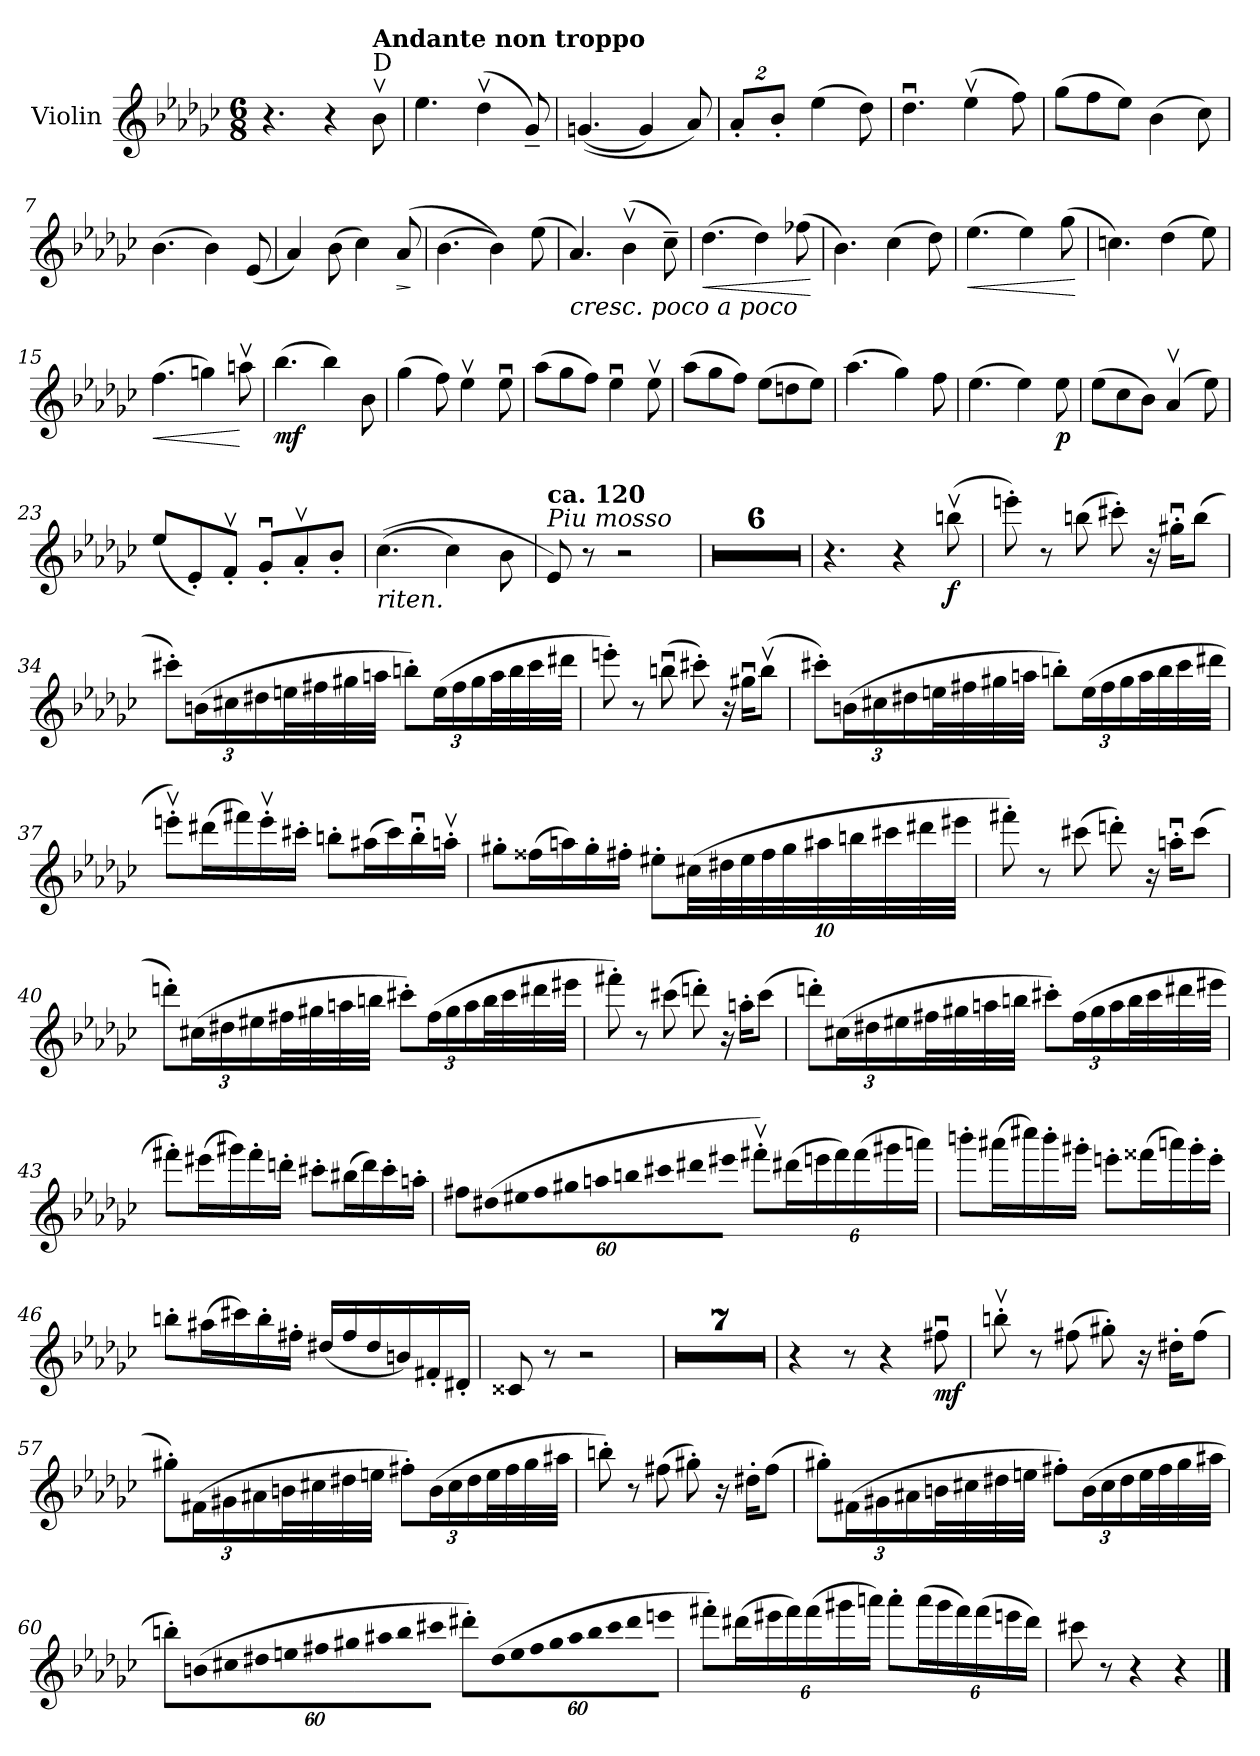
**kern	**dynam
*part1	*part1
*staff1	*staff1
*I"Violin	*
*I'Vln.	*
*clefG2	*
*k[b-e-a-d-g-c-]	*
*M6/8	*
=1	=1
4.r	.
4r	.
*MM40	*
!LO:TX:a:t=D	!
!LO:TX:a:B:t=Andante non troppo	!
8b-v\	.
=2	=2
4.ee-\	.
(>4dd-v\	.
!	!LO:DY:b
!	!LO:DY:n=1:b
8g-~/)	p other-dynamics
=3	=3
(<(<4.gn/	.
4g/)	.
8a-/)	.
=4	=4
*Xbrackettup	*
16%3a-'/L	.
16%3b-'/J	.
(>4ee-\	.
8dd-\)	.
=5	=5
4.dd-u\	.
(>4ee-v\	.
8ff\)	.
=6	=6
(>8gg-\L	.
8ff\	.
8ee-\J)	.
(>4b-\	.
8cc-\)	.
=7	=7
(>4.b-\	.
4b-\)	.
(<8e-/	.
=8	=8
4a-/)	.
(>8b-\	.
4cc-\)	.
!	!LO:HP:b
(<8a-/	>
.	]
=9	=9
(>4.b-\	.
4b-\))	.
(>8ee-\	.
!!LO:LB:g=z
=10	=10
!LO:TX:b:i:t=cresc. poco a poco	!
4.a-/)	.
(>4b-v\	.
8cc-~\)	.
=11	=11
!	!LO:HP:b
(>4.dd-\	<
4dd-\)	.
(>8ff-X\	.
.	[
=12	=12
4.b-\)	.
(>4cc-\	.
8dd-\)	.
=13	=13
!	!LO:HP:b
(>4.ee-\	<
4ee-\)	.
(>8gg-\	.
.	[
=14	=14
4.ccn\)	.
(>4dd-\	.
8ee-\)	.
=15	=15
!	!LO:HP:b
(>4.ff\	<
4ggn\)	.
8aanv\	[
=16	=16
!	!LO:DY:b
(>4.bb-\	mf
4bb-\)	.
8b-\	.
=17	=17
(>4gg-\	.
8ff\)	.
4ee-v\	.
8ee-u\	.
!!LO:LB:g=z
=18	=18
(>8aa-\L	.
8gg-\	.
8ff\J)	.
4ee-u\	.
8ee-v\	.
=19	=19
(>8aa-\L	.
8gg-\	.
8ff\J)	.
(>8ee-\L	.
8ddn\	.
8ee-\J)	.
=20	=20
(>4.aa-\	.
4gg-\)	.
8ff\	.
=21	=21
(>4.ee-\	.
4ee-\)	.
!	!LO:DY:b
8ee-\	p
=22	=22
(>8ee-\L	.
8cc-\	.
8b-\J)	.
(>4a-v/	.
8ee-\)	.
=23	=23
(<8ee-/L	.
8e-'/)	.
8fv'/J	.
8g-u'/L	.
8a-v'/	.
8b-'/J	.
=24	=24
!LO:TX:b:i:t=riten.	!
(>(>4.cc-\	.
4cc-\)	.
8b-\	.
=25	=25
!LO:TX:a:i:t=Piu mosso	!
!LO:TX:a:B:t=ca. 120	!
8e-/)	.
8r	.
2r	.
!!LO:LB:g=z
=26	=26
2.r	.
=27	=27
2.r	.
=28	=28
2.r	.
=29	=29
2.r	.
=30	=30
2.r	.
=31	=31
2.r	.
=32	=32
4.r	.
4r	.
!	!LO:DY:b
(>8bbnv\	f
=33	=33
8eeen'\)	.
8r	.
(>8bbn\	.
8ccc#X'\)	.
16r	.
16gg#Xu'\KL	.
(>8bb\J	.
=34	=34
8ccc#X'\L)	.
(>24bn\L	.
24cc#X\	.
24dd#X\	.
32een\L	.
32ff#X\	.
32gg#X\	.
32aan\JJJ	.
8bbn'\L)	.
(>24ee\L	.
24ff#\	.
24gg#\	.
32aa\L	.
32bb\	.
32ccc#\	.
32ddd#X\JJJ	.
!!LO:LB:g=z
=35	=35
8eeen'\)	.
8r	.
(>8bbnu\	.
8ccc#X'\)	.
16r	.
16gg#Xu\KL	.
(>8bbv\J	.
=36	=36
8ccc#X'\L)	.
(>24bn\L	.
24cc#X\	.
24dd#X\	.
32een\L	.
32ff#X\	.
32gg#X\	.
32aan\JJJ	.
8bbn'\L)	.
(>24ee\L	.
24ff#\	.
24gg#\	.
32aa\L	.
32bb\	.
32ccc#\	.
32ddd#X\JJJ	.
!!LO:LB:g=z
=37	=37
8eeenv'\L)	.
(>16ddd#X\L	.
16fff#X\)	.
16eeev'\	.
16ccc#X'\JJ	.
8bbn'\L	.
(>16aa#X\L	.
16ccc#\)	.
16bbu'\	.
16aanv'\JJ	.
!!LO:LB:g=z
=38	=38
8gg#X'\L	.
(>16ff##X\L	.
16aan\)	.
16gg#'\	.
16ff#X'\JJ	.
8ee#X'\L	.
(>40cc#X\LL	.
40dd#X\	.
40ee#\	.
40ff#\	.
40gg#\	.
40aa#X\	.
40bbn\	.
40ccc#X\	.
40ddd#X\	.
40eee#X\JJJ	.
=39	=39
8fff#X'\)	.
8r	.
(>8ccc#X\	.
8dddn'\)	.
16r	.
16aanu'\KL	.
(>8ccc#\J	.
!!LO:LB:g=z
=40	=40
8dddn'\L)	.
(>24cc#X\L	.
24dd#X\	.
24ee#X\	.
32ff#X\L	.
32gg#X\	.
32aan\	.
32bbn\JJJ	.
8ccc#X'\L)	.
(>24ff#\L	.
24gg#\	.
24aa\	.
32bb\L	.
32ccc#\	.
32ddd#X\	.
32eee#X\JJJ	.
=41	=41
8fff#X'\)	.
8r	.
(>8ccc#X\	.
8dddn'\)	.
16r	.
16aan'\KL	.
(>8ccc#\J	.
!!LO:LB:g=z
=42	=42
8dddn'\L)	.
(>24cc#X\L	.
24dd#X\	.
24ee#X\	.
32ff#X\L	.
32gg#X\	.
32aan\	.
32bbn\JJJ	.
8ccc#X'\L)	.
(>24ff#\L	.
24gg#\	.
24aa\	.
32bb\L	.
32ccc#\	.
32ddd#X\	.
32eee#X\JJJ	.
!!LO:PB:g=z
=43	=43
8fff#X'\L)	.
(>16eee#X\L	.
16ggg#X\)	.
16fff#'\	.
16dddn'\JJ	.
8ccc#X'\L	.
(>16bb#X\L	.
16ddd\)	.
16ccc#'\	.
16aan'\JJ	.
!!LO:LB:g=z
=44	=44
8ff#X\L	.
!LO:N:vis=32	!
(>1920%53dd#X\LL	.
!LO:N:vis=32	!
1920%53ee#X\	.
!LO:N:vis=32	!
1920%53ff#\	.
!LO:N:vis=32	!
1920%53gg#X\	.
!LO:N:vis=32	!
1920%53aan\	.
!LO:N:vis=32	!
1920%53bbn\	.
!LO:N:vis=32	!
1920%53ccc#X\	.
!LO:N:vis=32	!
1920%53ddd#X\	.
!LO:N:vis=32	!
1920%53eee#X\JJJ	.
8fff#Xv'\L)	.
(>24ddd#X\L	.
24eeen\	.
24fff#\)	.
(>24fff#\	.
24ggg#X\	.
24aaan\JJ)	.
!!LO:LB:g=z
=45	=45
8bbbn'\L	.
(>16aaa#X\L	.
16cccc#X\)	.
16bbb'\	.
16ggg#X'\JJ	.
8eeen'\L	.
(>16fff##X\L	.
16aaan\)	.
16ggg#'\	.
16eee'\JJ	.
=46	=46
8bbn'\L	.
(>16aa#X\L	.
16ccc#X\)	.
16bb'\	.
16ff#X'\JJ	.
(<16dd#X/LL	.
16ff#/	.
16dd#/	.
16bn/)	.
16f#X'/	.
16d#X'/JJ	.
=47	=47
8c##X/	.
8r	.
2r	.
!!LO:LB:g=z
=48	=48
2.r	.
=49	=49
2.r	.
=50	=50
2.r	.
=51	=51
2.r	.
=52	=52
2.r	.
=53	=53
2.r	.
=54	=54
2.r	.
=55	=55
4r	.
8r	.
4r	.
!	!LO:DY:b
8ff#Xu\	mf
=56	=56
8bbnv'\	.
8r	.
(>8ff#X\	.
8gg#X'\)	.
16r	.
16dd#X'\KL	.
(>8ff#\J	.
=57	=57
8gg#X'\L)	.
(>24f#X\L	.
24g#X\	.
24a#X\	.
32bn\L	.
32cc#X\	.
32dd#X\	.
32een\JJJ	.
8ff#X'\L)	.
(>24b\L	.
24cc#\	.
24dd#\	.
32ee\L	.
32ff#\	.
32gg#\	.
32aa#X\JJJ	.
!!LO:LB:g=z
=58	=58
8bbn'\)	.
8r	.
(>8ff#X\	.
8gg#X'\)	.
16r	.
16dd#X'\KL	.
(>8ff#\J	.
=59	=59
8gg#X'\L)	.
(>24f#X\L	.
24g#X\	.
24a#X\	.
32bn\L	.
32cc#X\	.
32dd#X\	.
32een\JJJ	.
8ff#X'\L)	.
(>24b\L	.
24cc#\	.
24dd#\	.
32ee\L	.
32ff#\	.
32gg#\	.
32aa#X\JJJ	.
!!LO:LB:g=z
=60	=60
8bbn'\L)	.
!LO:N:vis=32	!
(>1920%53bn\LL	.
!LO:N:vis=32	!
1920%53cc#X\	.
!LO:N:vis=32	!
1920%53dd#X\	.
!LO:N:vis=32	!
1920%53een\	.
!LO:N:vis=32	!
1920%53ff#X\	.
!LO:N:vis=32	!
1920%53gg#X\	.
!LO:N:vis=32	!
1920%53aa#X\	.
!LO:N:vis=32	!
1920%53bb\	.
!LO:N:vis=32	!
1920%53ccc#X\JJJ	.
8ddd#X'\L)	.
!LO:N:vis=32	!
(>1920%53dd#\LL	.
!LO:N:vis=32	!
1920%53ee\	.
!LO:N:vis=32	!
1920%53ff#\	.
!LO:N:vis=32	!
1920%53gg#\	.
!LO:N:vis=32	!
1920%53aa#\	.
!LO:N:vis=32	!
1920%53bb\	.
!LO:N:vis=32	!
1920%53ccc#\	.
!LO:N:vis=32	!
1920%53ddd#\	.
!LO:N:vis=32	!
1920%53eeen\JJJ	.
!!LO:LB:g=z
=61	=61
8fff#X'\L)	.
(>24ddd#X\L	.
24eee#X\	.
24fff#\)	.
(>24fff#\	.
24ggg#X\	.
24aaan\JJ)	.
8aaa'\L	.
(>24aaa\L	.
24ggg#\	.
24fff#\)	.
(>24fff#\	.
24eeen\	.
24ddd#\JJ)	.
=62	=62
8ccc#X\	.
8r	.
4r	.
4r	.
==	==
*-	*-
